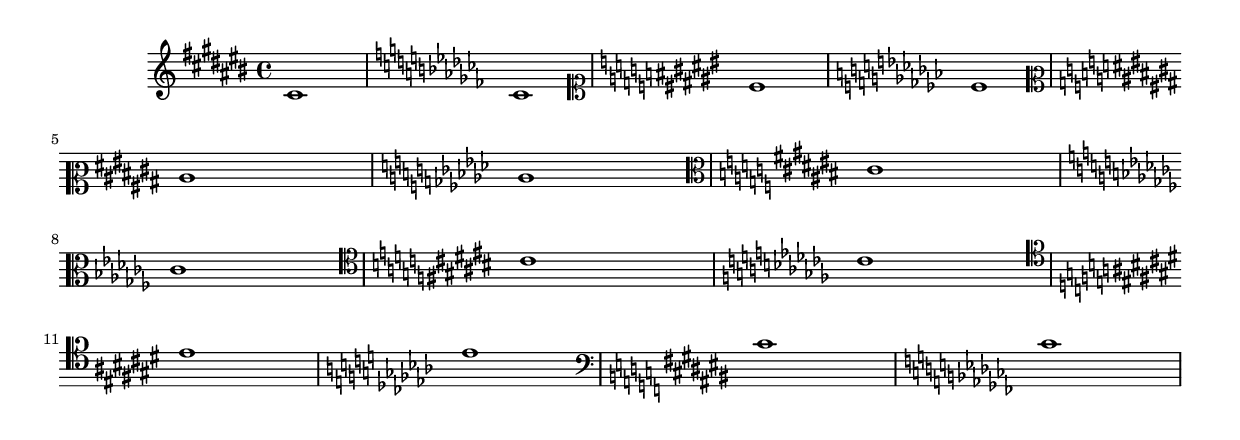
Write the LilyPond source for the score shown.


\version "2.12.0"
\header { texidoc = "Each clef has its own accidental placing
rules. "}

#(set-global-staff-size 16)


\relative cis' {

				% \clef french % same as octaviated bass
  \clef violin
  \key cis \major cis1  \key ces \major ces
  \clef soprano
  \key cis \major cis \key ces \major ces \break
  \clef mezzosoprano
  \key cis \major cis \key ces \major ces
  \clef alto
  \key cis \major cis \break \key ces \major ces 
  \clef tenor
  \key cis \major cis \key ces \major ces \break
  \clef baritone
  \key cis \major cis \key ces \major ces
  \clef bass
  \key cis \major cis \key ces \major  ces
}



